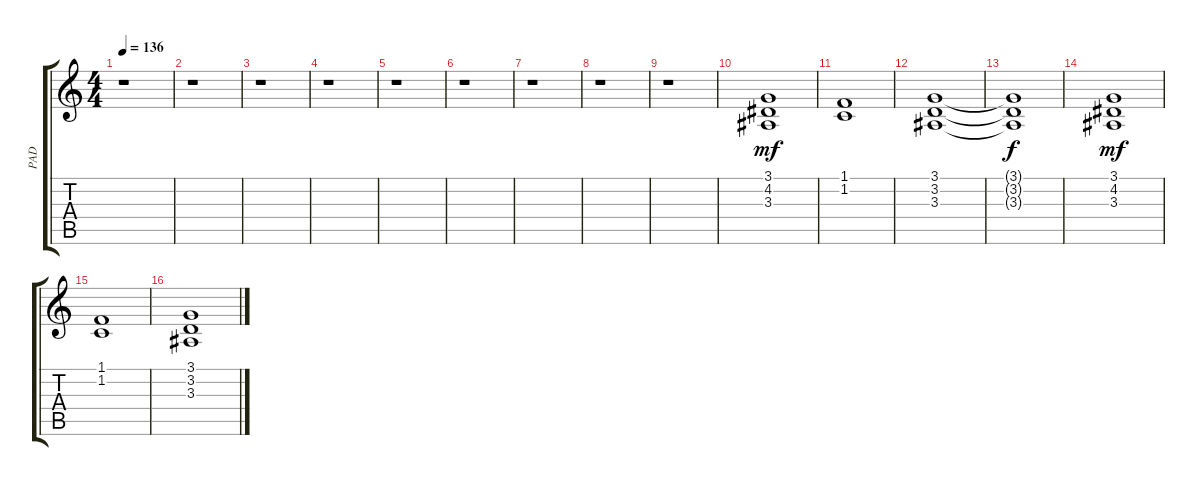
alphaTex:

\track ("PAD" "PAD") {instrument pad2warm}
\staff {score tabs}
\tuning (E4 B3 G3 D3 A2 E2) {hide}
\ts (4 4)
\tempo 136
\clef g2
\ks c
r.1{dy f} |
r.1 |
r.1 |
r.1 |
r.1 |
r.1 |
r.1 |
r.1 |
r.1 |
(3.1 4.2 3.3).1{dy mf} |
(1.1 1.2).1 |
(3.1 3.2 3.3).1 |
(3.1{t} 3.2{t} 3.3{t}).1{dy f} |
(3.1 4.2 3.3).1{dy mf} |
(1.1 1.2).1 |
(3.1 3.2 3.3).1
